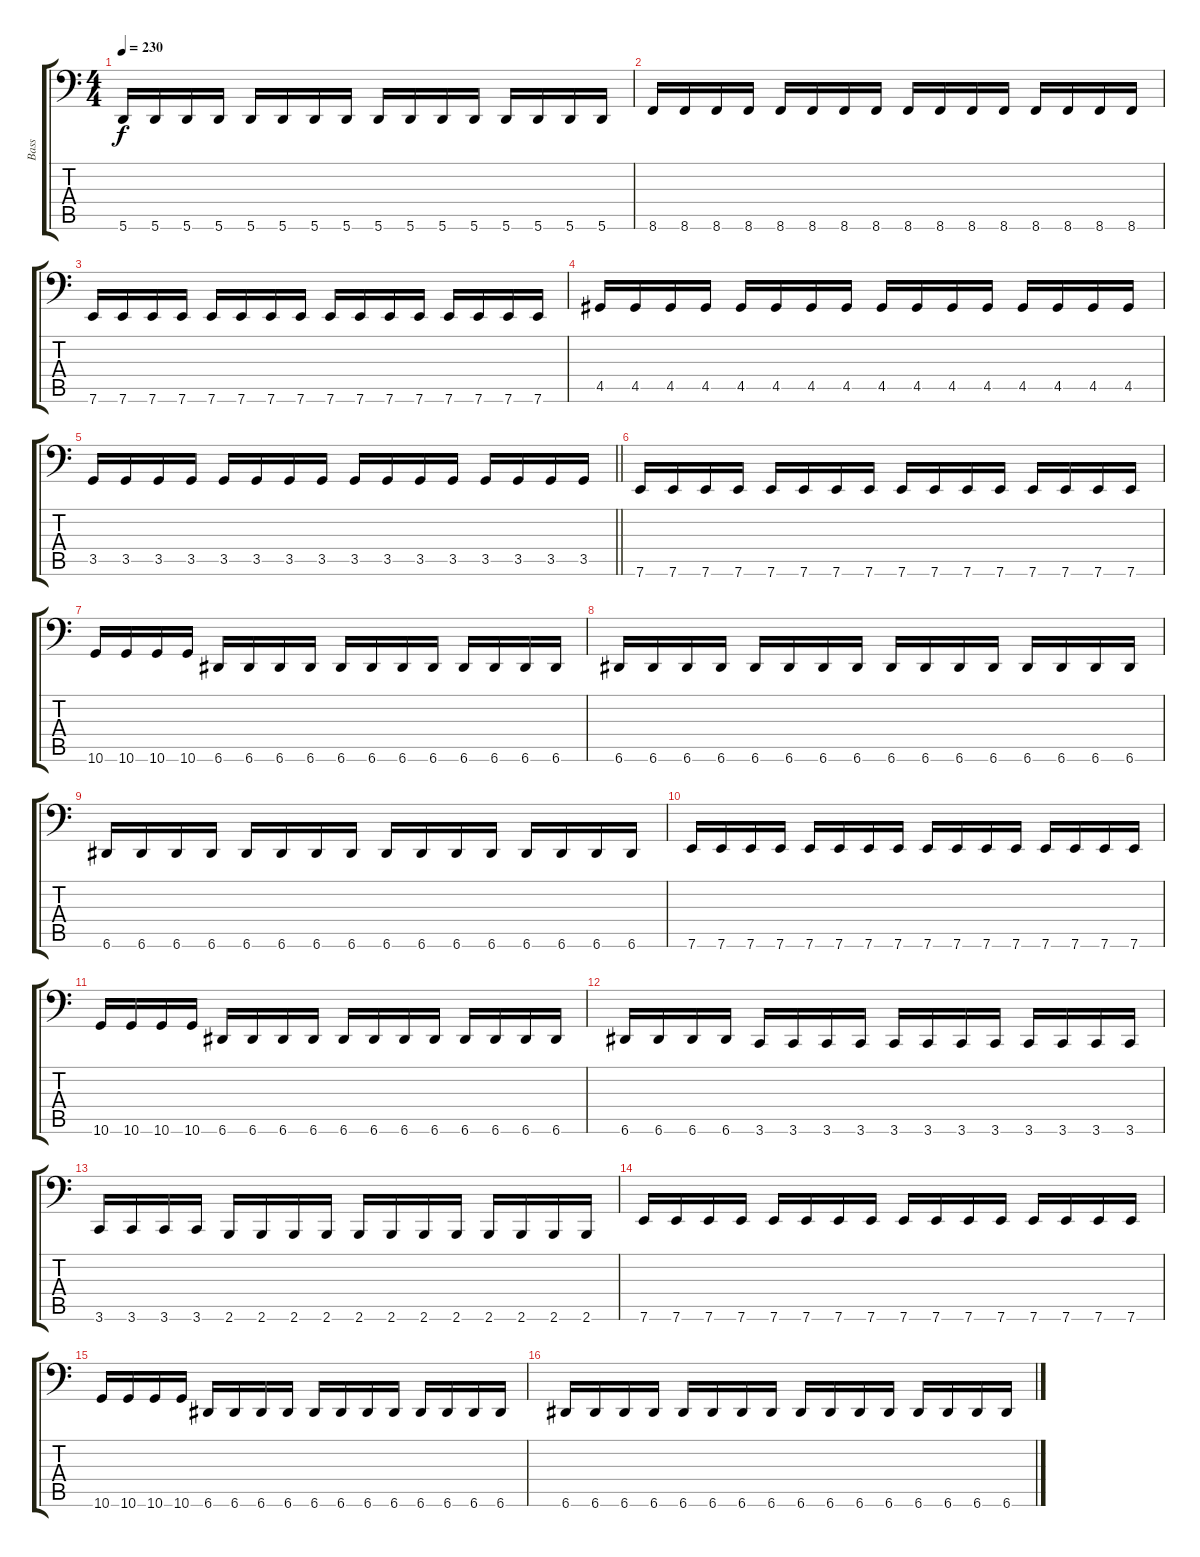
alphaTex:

\track ("Bass" "Bass") {instrument electricbasspick}
\staff {score tabs}
\tuning (B2 Gb2 D2 A1 E1 A0) {hide}
\ts (4 4)
\tempo 230
\clef f4
\ks c
5.6.16{dy f} 5.6.16 5.6.16 5.6.16 5.6.16 5.6.16 5.6.16 5.6.16 5.6.16 5.6.16 5.6.16 5.6.16 5.6.16 5.6.16 5.6.16 5.6.16 |
8.6.16 8.6.16 8.6.16 8.6.16 8.6.16 8.6.16 8.6.16 8.6.16 8.6.16 8.6.16 8.6.16 8.6.16 8.6.16 8.6.16 8.6.16 8.6.16 |
7.6.16 7.6.16 7.6.16 7.6.16 7.6.16 7.6.16 7.6.16 7.6.16 7.6.16 7.6.16 7.6.16 7.6.16 7.6.16 7.6.16 7.6.16 7.6.16 |
4.5.16 4.5.16 4.5.16 4.5.16 4.5.16 4.5.16 4.5.16 4.5.16 4.5.16 4.5.16 4.5.16 4.5.16 4.5.16 4.5.16 4.5.16 4.5.16 |
\barLineRight lightlight
3.5.16 3.5.16 3.5.16 3.5.16 3.5.16 3.5.16 3.5.16 3.5.16 3.5.16 3.5.16 3.5.16 3.5.16 3.5.16 3.5.16 3.5.16 3.5.16 |
7.6.16 7.6.16 7.6.16 7.6.16 7.6.16 7.6.16 7.6.16 7.6.16 7.6.16 7.6.16 7.6.16 7.6.16 7.6.16 7.6.16 7.6.16 7.6.16 |
10.6.16 10.6.16 10.6.16 10.6.16 6.6.16 6.6.16 6.6.16 6.6.16 6.6.16 6.6.16 6.6.16 6.6.16 6.6.16 6.6.16 6.6.16 6.6.16 |
6.6.16 6.6.16 6.6.16 6.6.16 6.6.16 6.6.16 6.6.16 6.6.16 6.6.16 6.6.16 6.6.16 6.6.16 6.6.16 6.6.16 6.6.16 6.6.16 |
6.6.16 6.6.16 6.6.16 6.6.16 6.6.16 6.6.16 6.6.16 6.6.16 6.6.16 6.6.16 6.6.16 6.6.16 6.6.16 6.6.16 6.6.16 6.6.16 |
7.6.16 7.6.16 7.6.16 7.6.16 7.6.16 7.6.16 7.6.16 7.6.16 7.6.16 7.6.16 7.6.16 7.6.16 7.6.16 7.6.16 7.6.16 7.6.16 |
10.6.16 10.6.16 10.6.16 10.6.16 6.6.16 6.6.16 6.6.16 6.6.16 6.6.16 6.6.16 6.6.16 6.6.16 6.6.16 6.6.16 6.6.16 6.6.16 |
6.6.16 6.6.16 6.6.16 6.6.16 3.6.16 3.6.16 3.6.16 3.6.16 3.6.16 3.6.16 3.6.16 3.6.16 3.6.16 3.6.16 3.6.16 3.6.16 |
3.6.16 3.6.16 3.6.16 3.6.16 2.6.16 2.6.16 2.6.16 2.6.16 2.6.16 2.6.16 2.6.16 2.6.16 2.6.16 2.6.16 2.6.16 2.6.16 |
7.6.16 7.6.16 7.6.16 7.6.16 7.6.16 7.6.16 7.6.16 7.6.16 7.6.16 7.6.16 7.6.16 7.6.16 7.6.16 7.6.16 7.6.16 7.6.16 |
10.6.16 10.6.16 10.6.16 10.6.16 6.6.16 6.6.16 6.6.16 6.6.16 6.6.16 6.6.16 6.6.16 6.6.16 6.6.16 6.6.16 6.6.16 6.6.16 |
6.6.16 6.6.16 6.6.16 6.6.16 6.6.16 6.6.16 6.6.16 6.6.16 6.6.16 6.6.16 6.6.16 6.6.16 6.6.16 6.6.16 6.6.16 6.6.16
